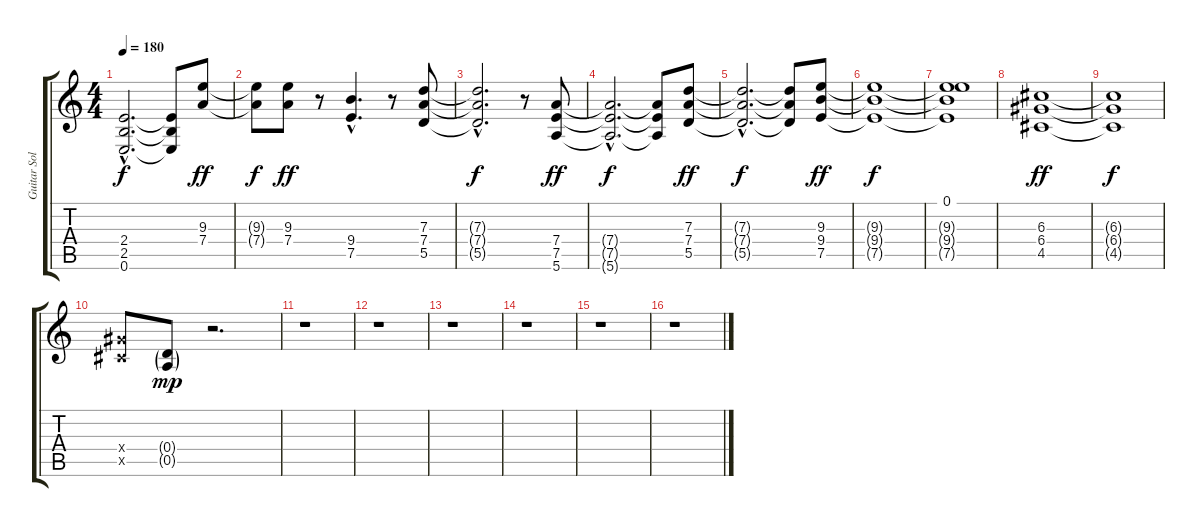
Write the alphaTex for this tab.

\track ("Guitar Solo" "Guitar Sol") {instrument overdrivenguitar}
\staff {score tabs}
\tuning (E4 B3 G3 D3 A2 E2) {hide}
\ts (4 4)
\tempo 180
\clef g2
\ks c
(2.4{hac t} 2.5{hac t} 0.6{hac t}).2{d dy f} (2.4{t} 2.5{t} 0.6{t}).8 (9.3 7.4).8{dy ff} |
(9.3{t} 7.4{t}).8{dy f} (9.3 7.4).8{dy ff} r.8 (9.4{hac} 7.5{hac}).4{d} r.8 (7.3 7.4 5.5).8 |
(7.3{hac t} 7.4{hac t} 5.5{hac t}).2{d dy f} r.8 (7.4 7.5 5.6).8{dy ff} |
(7.4{hac t} 7.5{hac t} 5.6{hac t}).2{d dy f} (7.4{t} 7.5{t} 5.6{t}).8 (7.3 7.4 5.5).8{dy ff} |
(7.3{hac t} 7.4{hac t} 5.5{hac t}).2{d dy f} (7.3{t} 7.4{t} 5.5{t}).8 (9.3 9.4 7.5).8{dy ff} |
(9.3{t} 9.4{t} 7.5{t}).1{dy f} |
(0.1 9.3{t} 9.4{t} 7.5{t}).1 |
(6.3 6.4 4.5).1{dy ff} |
(6.3{t} 6.4{t} 4.5{t}).1{dy f} |
(6.4{x} 4.5{x}).8 (0.4{g} 0.5{g}).8{dy mp} r.2{d} |
r.1 |
r.1 |
r.1 |
r.1 |
r.1 |
r.1
